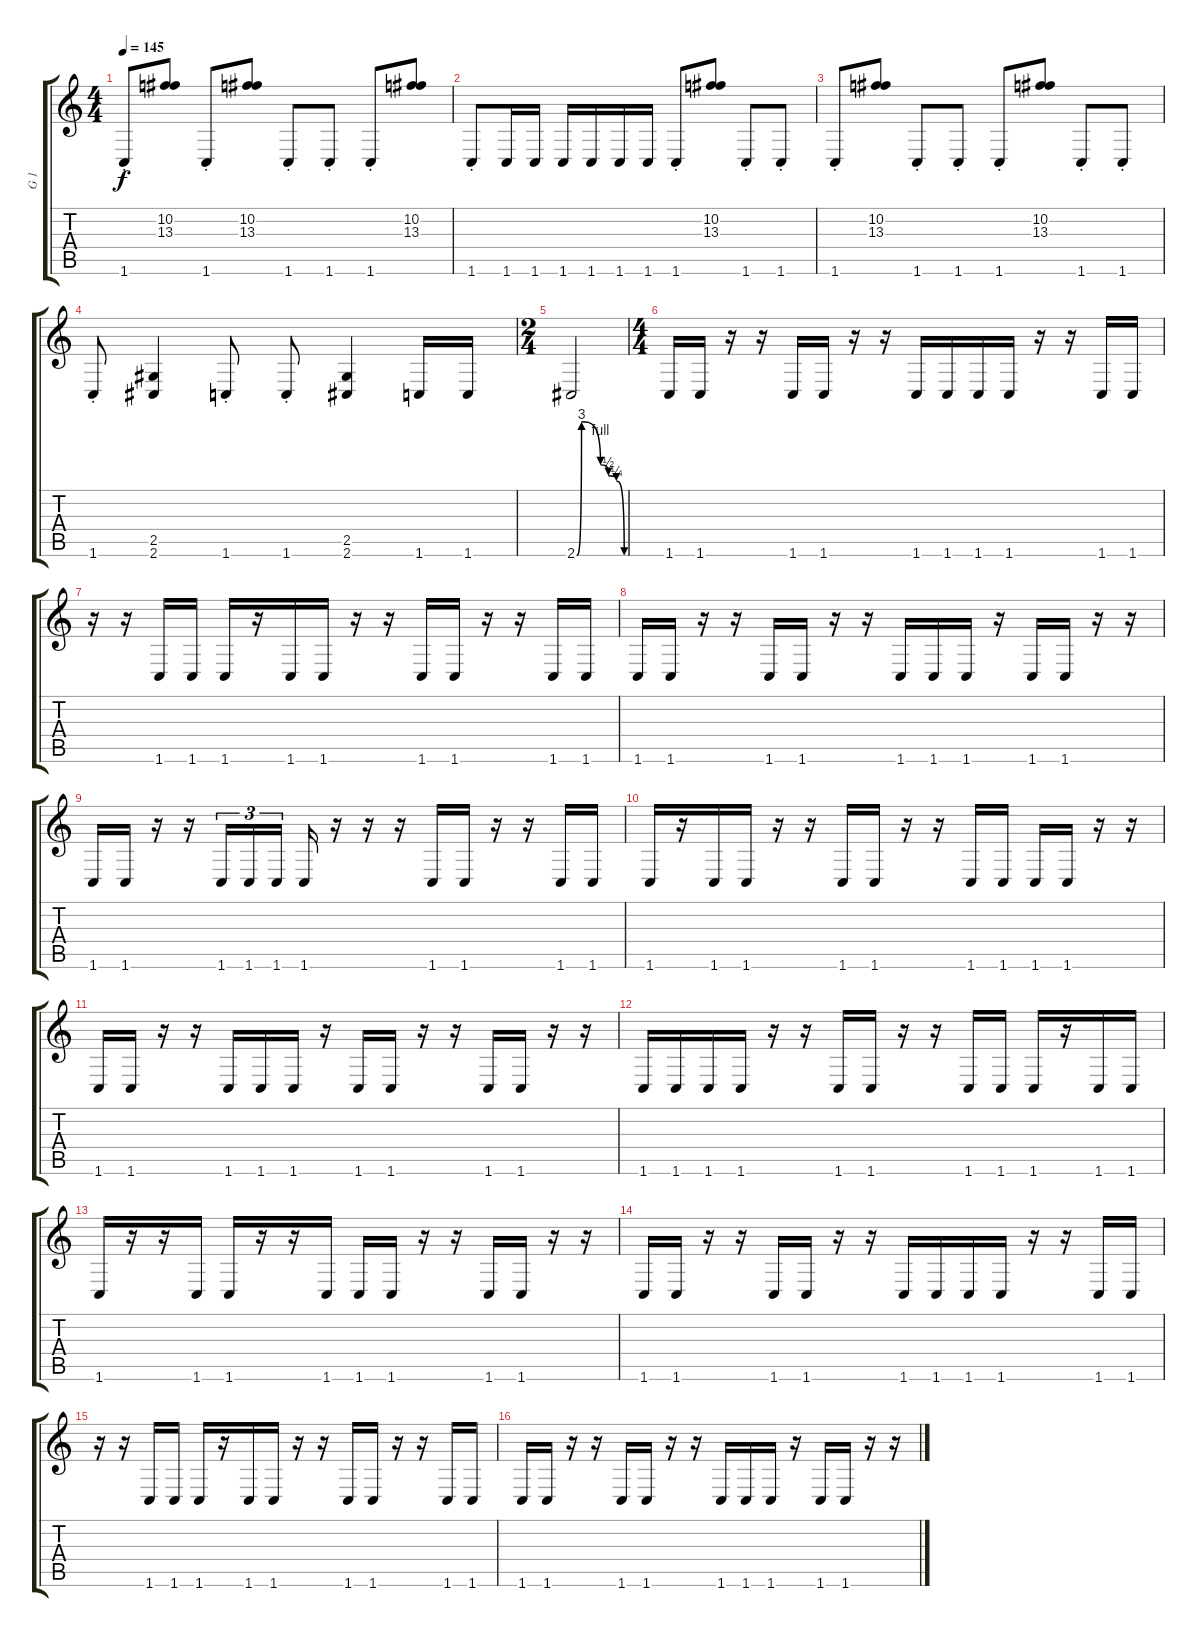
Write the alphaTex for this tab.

\track ("G 1" "G 1") {instrument distortionguitar}
\staff {score tabs}
\tuning (Db4 Ab3 E3 B2 Gb2 B1) {hide}
\ts (4 4)
\tempo 145
\clef g2
\ks c
1.6{st}.8{dy f} (10.2 13.3).8 1.6{st}.8 (10.2 13.3).8 1.6{st}.8 1.6{st}.8 1.6{st}.8 (10.2 13.3).8 |
1.6{st}.8 1.6.16 1.6.16 1.6.16 1.6.16 1.6.16 1.6.16 1.6{st}.8 (10.2 13.3).8 1.6{st}.8 1.6{st}.8 |
1.6{st}.8 (10.2 13.3).8 1.6{st}.8 1.6{st}.8 1.6{st}.8 (10.2 13.3).8 1.6{st}.8 1.6{st}.8 |
1.6{st}.8 (2.5 2.6).4 1.6{st}.8 1.6{st}.8 (2.5 2.6).4 1.6.16 1.6.16 |
\ts (2 4)
2.6{be (custom 0 0 6 12 30 4 40 2 50 1 60 0)}.2 |
\ts (4 4)
1.6.16 1.6.16 r.16 r.16 1.6.16 1.6.16 r.16 r.16 1.6.16 1.6.16 1.6.16 1.6.16 r.16 r.16 1.6.16 1.6.16 |
r.16 r.16 1.6.16 1.6.16 1.6.16 r.16 1.6.16 1.6.16 r.16 r.16 1.6.16 1.6.16 r.16 r.16 1.6.16 1.6.16 |
1.6.16 1.6.16 r.16 r.16 1.6.16 1.6.16 r.16 r.16 1.6.16 1.6.16 1.6.16 r.16 1.6.16 1.6.16 r.16 r.16 |
1.6.16 1.6.16 r.16 r.16 1.6.16{tu (3 2)} 1.6.16{tu (3 2)} 1.6.16{tu (3 2) beam splitsecondary} 1.6.16 r.16 r.16 r.16 1.6.16 1.6.16 r.16 r.16 1.6.16 1.6.16 |
1.6.16 r.16 1.6.16 1.6.16 r.16 r.16 1.6.16 1.6.16 r.16 r.16 1.6.16 1.6.16 1.6.16 1.6.16 r.16 r.16 |
1.6.16 1.6.16 r.16 r.16 1.6.16 1.6.16 1.6.16 r.16 1.6.16 1.6.16 r.16 r.16 1.6.16 1.6.16 r.16 r.16 |
1.6.16 1.6.16 1.6.16 1.6.16 r.16 r.16 1.6.16 1.6.16 r.16 r.16 1.6.16 1.6.16 1.6.16 r.16 1.6.16 1.6.16 |
1.6.16 r.16 r.16 1.6.16 1.6.16 r.16 r.16 1.6.16 1.6.16 1.6.16 r.16 r.16 1.6.16 1.6.16 r.16 r.16 |
1.6.16 1.6.16 r.16 r.16 1.6.16 1.6.16 r.16 r.16 1.6.16 1.6.16 1.6.16 1.6.16 r.16 r.16 1.6.16 1.6.16 |
r.16 r.16 1.6.16 1.6.16 1.6.16 r.16 1.6.16 1.6.16 r.16 r.16 1.6.16 1.6.16 r.16 r.16 1.6.16 1.6.16 |
1.6.16 1.6.16 r.16 r.16 1.6.16 1.6.16 r.16 r.16 1.6.16 1.6.16 1.6.16 r.16 1.6.16 1.6.16 r.16 r.16
